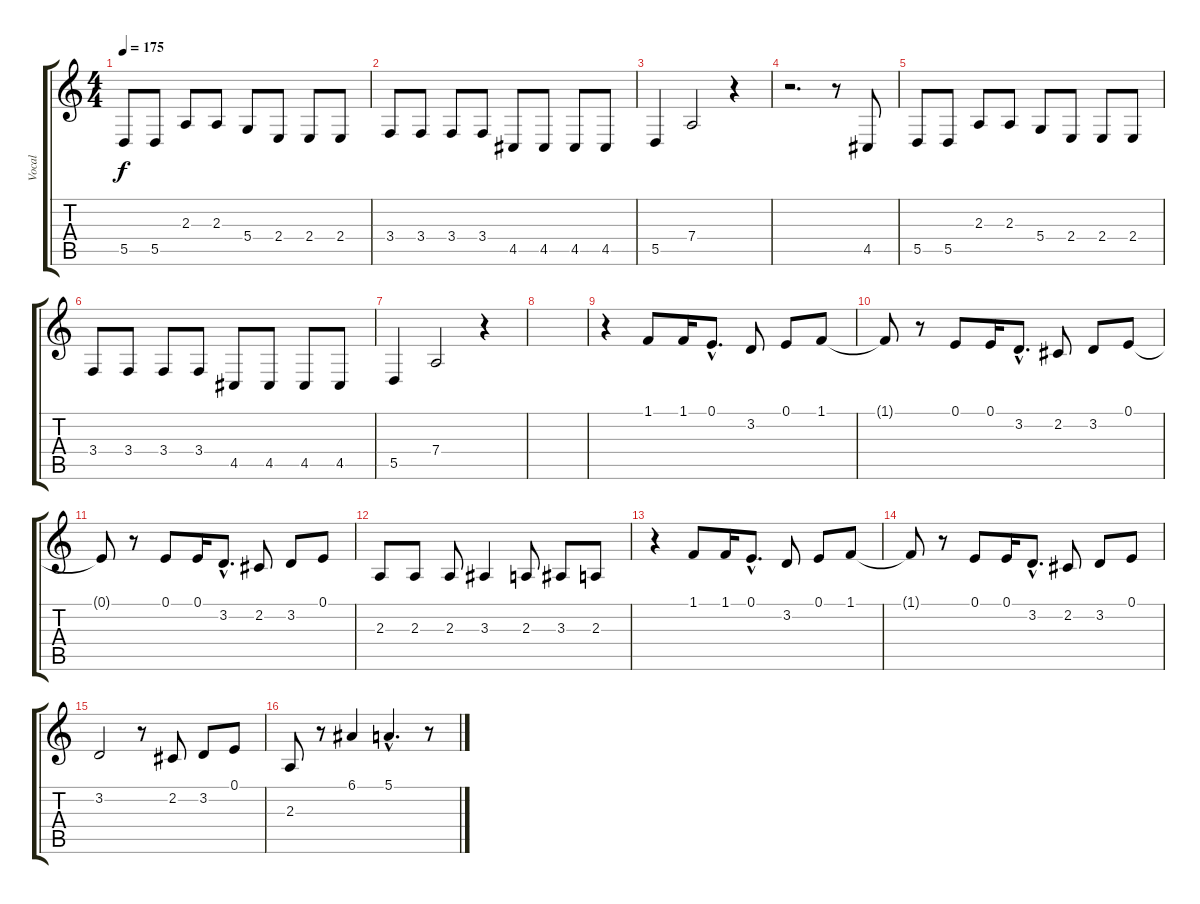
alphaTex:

\track ("Vocal" "Vocal") {instrument lead3calliope}
\staff {score tabs}
\tuning (E4 B3 G3 D3 A2 E2) {hide}
\ts (4 4)
\tempo 175
\clef g2
\ks c
5.5.8{dy f} 5.5.8 2.3.8 2.3.8 5.4.8 2.4.8 2.4.8 2.4.8 |
3.4.8 3.4.8 3.4.8 3.4.8 4.5.8 4.5.8 4.5.8 4.5.8 |
5.5.4 7.4.2 r.4 |
r.2{d} r.8 4.5.8 |
5.5.8 5.5.8 2.3.8 2.3.8 5.4.8 2.4.8 2.4.8 2.4.8 |
3.4.8 3.4.8 3.4.8 3.4.8 4.5.8 4.5.8 4.5.8 4.5.8 |
5.5.4 7.4.2 r.4 |
|
r.4 1.1.8 1.1.16 0.1{hac}.8{d} 3.2.8 0.1.8 1.1.8 |
1.1{t}.8 r.8 0.1.8 0.1.16 3.2{hac}.8{d} 2.2.8 3.2.8 0.1.8 |
0.1{t}.8 r.8 0.1.8 0.1.16 3.2{hac}.8{d} 2.2.8 3.2.8 0.1.8 |
2.3.8 2.3.8 2.3.8 3.3.4 2.3.8 3.3.8 2.3.8 |
r.4 1.1.8 1.1.16 0.1{hac}.8{d} 3.2.8 0.1.8 1.1.8 |
1.1{t}.8 r.8 0.1.8 0.1.16 3.2{hac}.8{d} 2.2.8 3.2.8 0.1.8 |
3.2.2 r.8 2.2.8 3.2.8 0.1.8 |
2.3.8 r.8 6.1.4 5.1{hac}.4{d} r.8
